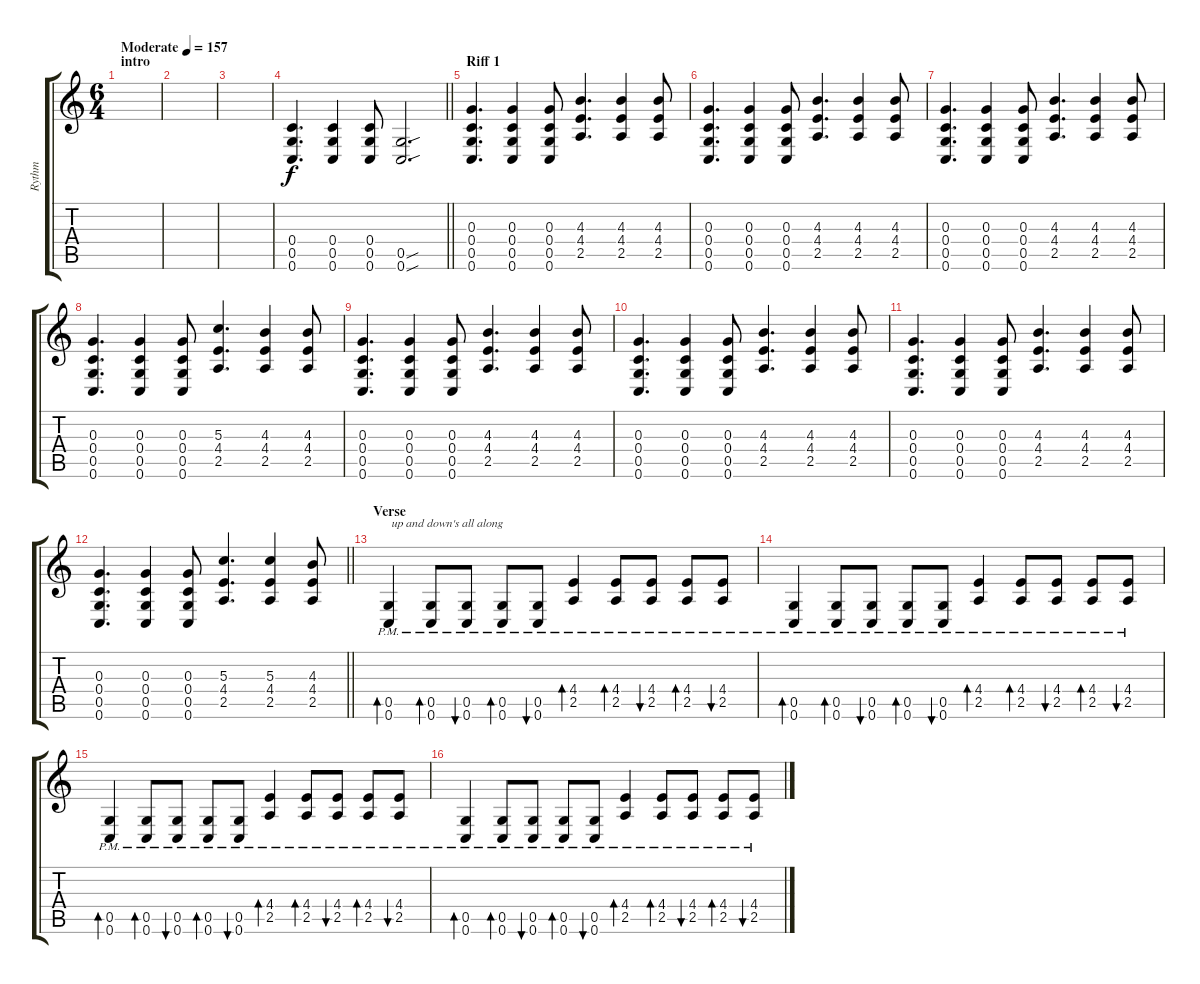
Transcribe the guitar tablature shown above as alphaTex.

\track ("Rythm" "Rythm") {instrument distortionguitar}
\staff {score tabs}
\tuning (E4 C4 G3 C3 G2 C2) {hide}
\ts (6 4)
\section ("" "intro")
\tempo (157 "Moderate")
\clef g2
\ks c
|
|
|
\barLineRight lightlight
(0.4 0.5 0.6).4{d} (0.4 0.5 0.6).4 (0.4 0.5 0.6).8 (0.5{sou} 0.6{sou}).2{d} |
\section ("" "Riff 1")
(0.3 0.4 0.5 0.6).4{d} (0.3 0.4 0.5 0.6).4 (0.3 0.4 0.5 0.6).8 (4.3 4.4 2.5).4{d} (4.3 4.4 2.5).4 (4.3 4.4 2.5).8 |
(0.3 0.4 0.5 0.6).4{d} (0.3 0.4 0.5 0.6).4 (0.3 0.4 0.5 0.6).8 (4.3 4.4 2.5).4{d} (4.3 4.4 2.5).4 (4.3 4.4 2.5).8 |
(0.3 0.4 0.5 0.6).4{d} (0.3 0.4 0.5 0.6).4 (0.3 0.4 0.5 0.6).8 (4.3 4.4 2.5).4{d} (4.3 4.4 2.5).4 (4.3 4.4 2.5).8 |
(0.3 0.4 0.5 0.6).4{d} (0.3 0.4 0.5 0.6).4 (0.3 0.4 0.5 0.6).8 (5.3 4.4 2.5).4{d} (4.3 4.4 2.5).4 (4.3 4.4 2.5).8 |
(0.3 0.4 0.5 0.6).4{d} (0.3 0.4 0.5 0.6).4 (0.3 0.4 0.5 0.6).8 (4.3 4.4 2.5).4{d} (4.3 4.4 2.5).4 (4.3 4.4 2.5).8 |
(0.3 0.4 0.5 0.6).4{d} (0.3 0.4 0.5 0.6).4 (0.3 0.4 0.5 0.6).8 (4.3 4.4 2.5).4{d} (4.3 4.4 2.5).4 (4.3 4.4 2.5).8 |
(0.3 0.4 0.5 0.6).4{d} (0.3 0.4 0.5 0.6).4 (0.3 0.4 0.5 0.6).8 (4.3 4.4 2.5).4{d} (4.3 4.4 2.5).4 (4.3 4.4 2.5).8 |
\barLineRight lightlight
(0.3 0.4 0.5 0.6).4{d} (0.3 0.4 0.5 0.6).4 (0.3 0.4 0.5 0.6).8 (5.3 4.4 2.5).4{d} (5.3 4.4 2.5).4 (4.3 4.4 2.5).8 |
\section ("" "Verse")
(0.5{pm} 0.6{pm}).4{bd 120 txt " up and down's all along"} (0.5{pm} 0.6{pm}).8{bd 120} (0.5{pm} 0.6{pm}).8{bu 120} (0.5{pm} 0.6{pm}).8{bd 120} (0.5{pm} 0.6{pm}).8{bu 120} (4.4{pm} 2.5{pm}).4{bd 120} (4.4{pm} 2.5{pm}).8{bd 120} (4.4{pm} 2.5{pm}).8{bu 120} (4.4{pm} 2.5{pm}).8{bd 120} (4.4{pm} 2.5{pm}).8{bu 120} |
(0.5{pm} 0.6{pm}).4{bd 120} (0.5{pm} 0.6{pm}).8{bd 120} (0.5{pm} 0.6{pm}).8{bu 120} (0.5{pm} 0.6{pm}).8{bd 120} (0.5{pm} 0.6{pm}).8{bu 120} (4.4{pm} 2.5{pm}).4{bd 120} (4.4{pm} 2.5{pm}).8{bd 120} (4.4{pm} 2.5{pm}).8{bu 120} (4.4{pm} 2.5{pm}).8{bd 120} (4.4{pm} 2.5{pm}).8{bu 120} |
(0.5{pm} 0.6{pm}).4{bd 120} (0.5{pm} 0.6{pm}).8{bd 120} (0.5{pm} 0.6{pm}).8{bu 120} (0.5{pm} 0.6{pm}).8{bd 120} (0.5{pm} 0.6{pm}).8{bu 120} (4.4{pm} 2.5{pm}).4{bd 120} (4.4{pm} 2.5{pm}).8{bd 120} (4.4{pm} 2.5{pm}).8{bu 120} (4.4{pm} 2.5{pm}).8{bd 120} (4.4{pm} 2.5{pm}).8{bu 120} |
(0.5{pm} 0.6{pm}).4{bd 120} (0.5{pm} 0.6{pm}).8{bd 120} (0.5{pm} 0.6{pm}).8{bu 120} (0.5{pm} 0.6{pm}).8{bd 120} (0.5{pm} 0.6{pm}).8{bu 120} (4.4{pm} 2.5{pm}).4{bd 120} (4.4{pm} 2.5{pm}).8{bd 120} (4.4{pm} 2.5{pm}).8{bu 120} (4.4{pm} 2.5{pm}).8{bd 120} (4.4{pm} 2.5{pm}).8{bu 120}
